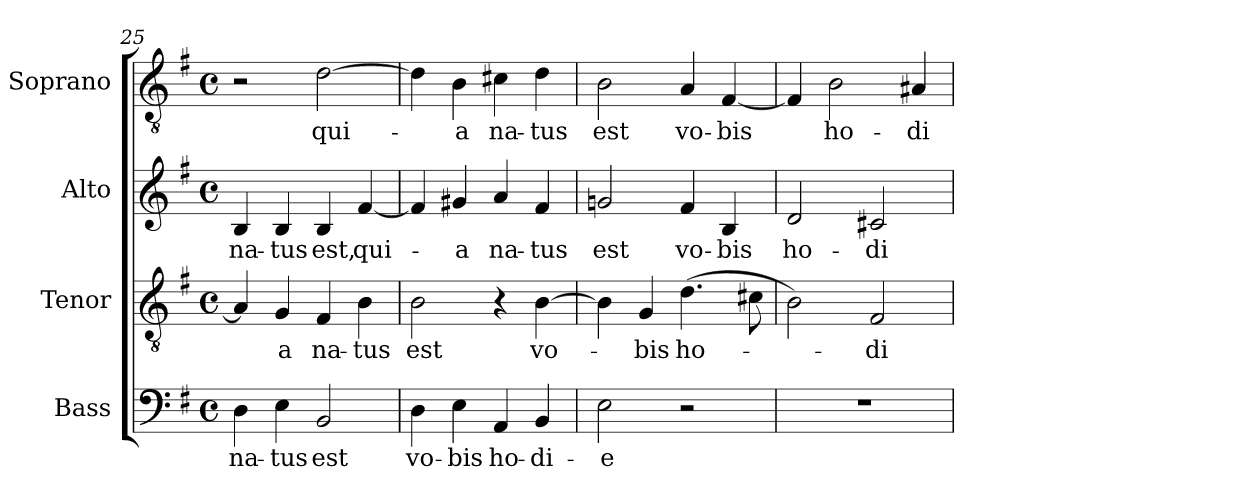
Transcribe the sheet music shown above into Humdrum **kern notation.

**kern	**text	**kern	**text	**kern	**text	**kern	**text
*part4	*part4	*part3	*part3	*part2	*part2	*part1	*part1
*staff4	*staff4	*staff3	*staff3	*staff2	*staff2	*staff1	*staff1
*I"Bass	*	*I"Tenor	*	*I"Alto	*	*I"Soprano	*
*I'Bass	*	*I'Tenor	*	*I'Alto	*	*I'Soprano	*
*clefF4	*	*clefGv2	*	*clefG2	*	*clefGv2	*
*	*	*ITrd7c12	*	*	*	*	*
*k[f#]	*	*k[f#]	*	*k[f#]	*	*k[f#]	*
*G:	*	*G:	*	*G:	*	*G:	*
*M4/4	*	*M4/4	*	*M4/4	*	*M4/4	*
*met(c)	*	*met(c)	*	*met(c)	*	*met(c)	*
=25	=25	=25	=25	=25	=25	=25	=25
!	!LO:LY:b:color=#000000	!	!	!	!	!	!
!	!	!	!	!	!LO:LY:b:color=#000000	!	!
4Di\	na-	4AAi/]	.	4Bi/	na-	2r	.
!	!LO:LY:b:color=#000000	!	!	!	!	!	!
!	!	!	!LO:LY:b:color=#000000	!	!	!	!
!	!	!	!	!	!LO:LY:b:color=#000000	!	!
4Ei\	-tus	4GGi/	-a	4Bi/	-tus	.	.
!	!LO:LY:b:color=#000000	!	!	!	!	!	!
!	!	!	!LO:LY:b:color=#000000	!	!	!	!
!	!	!	!	!	!LO:LY:b:color=#000000	!	!
!	!	!	!	!	!	!	!LO:LY:b:color=#000000
2BBi/	est	4FF#i/	na-	4Bi/	est,	[2di\	qui-
!	!	!	!LO:LY:b:color=#000000	!	!	!	!
!	!	!	!	!	!LO:LY:b:color=#000000	!	!
.	.	4BBi\	-tus	[4f#i/	qui-	.	.
=26	=26	=26	=26	=26	=26	=26	=26
!	!LO:LY:b:color=#000000	!	!	!	!	!	!
!	!	!	!LO:LY:b:color=#000000	!	!	!	!
4Di\	vo-	2BBi\	est	4f#i/]	.	4di\]	.
!	!LO:LY:b:color=#000000	!	!	!	!	!	!
!	!	!	!	!	!LO:LY:b:color=#000000	!	!
!	!	!	!	!	!	!	!LO:LY:b:color=#000000
4Ei\	-bis	.	.	4g#Xi/	-a	4Bi\	-a
!	!LO:LY:b:color=#000000	!	!	!	!	!	!
!	!	!	!	!	!LO:LY:b:color=#000000	!	!
!	!	!	!	!	!	!	!LO:LY:b:color=#000000
4AAi/	ho-	4r	.	4ai/	na-	4c#Xi\	na-
!	!LO:LY:b:color=#000000	!	!	!	!	!	!
!	!	!	!LO:LY:b:color=#000000	!	!	!	!
!	!	!	!	!	!LO:LY:b:color=#000000	!	!
!	!	!	!	!	!	!	!LO:LY:b:color=#000000
4BBi/	-di-	[4BBi\	vo-	4f#i/	-tus	4di\	-tus
=27	=27	=27	=27	=27	=27	=27	=27
!	!LO:LY:b:color=#000000	!	!	!	!	!	!
!	!	!	!	!	!LO:LY:b:color=#000000	!	!
!	!	!	!	!	!	!	!LO:LY:b:color=#000000
2Ei\	-e	4BBi\]	.	2gni/	est	2Bi\	est
!	!	!	!LO:LY:b:color=#000000	!	!	!	!
.	.	4GGi/	-bis	.	.	.	.
!	!	!	!LO:LY:b:color=#000000	!	!	!	!
!	!	!	!	!	!LO:LY:b:color=#000000	!	!
!	!	!	!	!	!	!	!LO:LY:b:color=#000000
2r	.	(4.Di\	ho-	4f#i/	vo-	4Ai/	vo-
!	!	!	!	!	!LO:LY:b:color=#000000	!	!
!	!	!	!	!	!	!	!LO:LY:b:color=#000000
.	.	.	.	4Bi/	-bis	[4F#i/	-bis
.	.	8C#Xi\	.	.	.	.	.
=28	=28	=28	=28	=28	=28	=28	=28
!	!	!	!	!	!LO:LY:b:color=#000000	!	!
1r	.	2BBi\)	.	2di/	ho-	4F#i/]	.
!	!	!	!	!	!	!	!LO:LY:b:color=#000000
.	.	.	.	.	.	2Bi\	ho-
!	!	!	!LO:LY:b:color=#000000	!	!	!	!
!	!	!	!	!	!LO:LY:b:color=#000000	!	!
.	.	2FF#i/	-di-	2c#Xi/	-di-	.	.
!	!	!	!	!	!	!	!LO:LY:b:color=#000000
.	.	.	.	.	.	4A#Xi/	-di-
=	=	=	=	=	=	=	=
*-	*-	*-	*-	*-	*-	*-	*-
